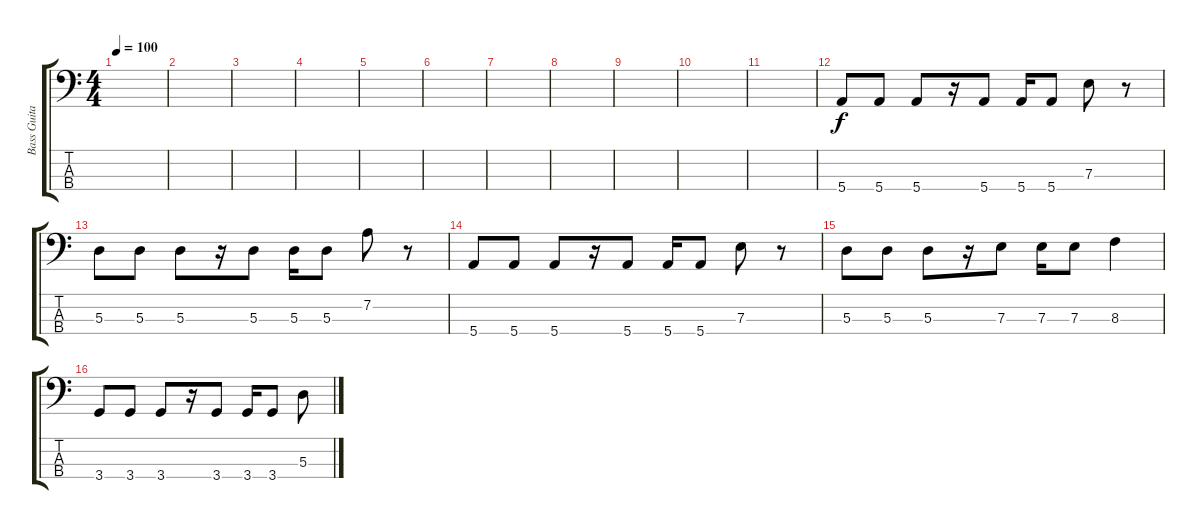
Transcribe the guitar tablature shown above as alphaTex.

\track ("Bass Guitar" "Bass Guita") {instrument electricbassfinger}
\staff {score tabs}
\tuning (G2 D2 A1 E1) {hide}
\ts (4 4)
\tempo 100
\clef f4
\ks c
|
|
|
|
|
|
|
|
|
|
|
5.4.8 5.4.8 5.4.8 r.16 5.4.8 5.4.16 5.4.8 7.3.8 r.8 |
5.3.8 5.3.8 5.3.8 r.16 5.3.8 5.3.16 5.3.8 7.2.8 r.8 |
5.4.8 5.4.8 5.4.8 r.16 5.4.8 5.4.16 5.4.8 7.3.8 r.8 |
5.3.8 5.3.8 5.3.8 r.16 7.3.8 7.3.16 7.3.8 8.3.4 |
3.4.8 3.4.8 3.4.8 r.16 3.4.8 3.4.16 3.4.8 5.3.8
